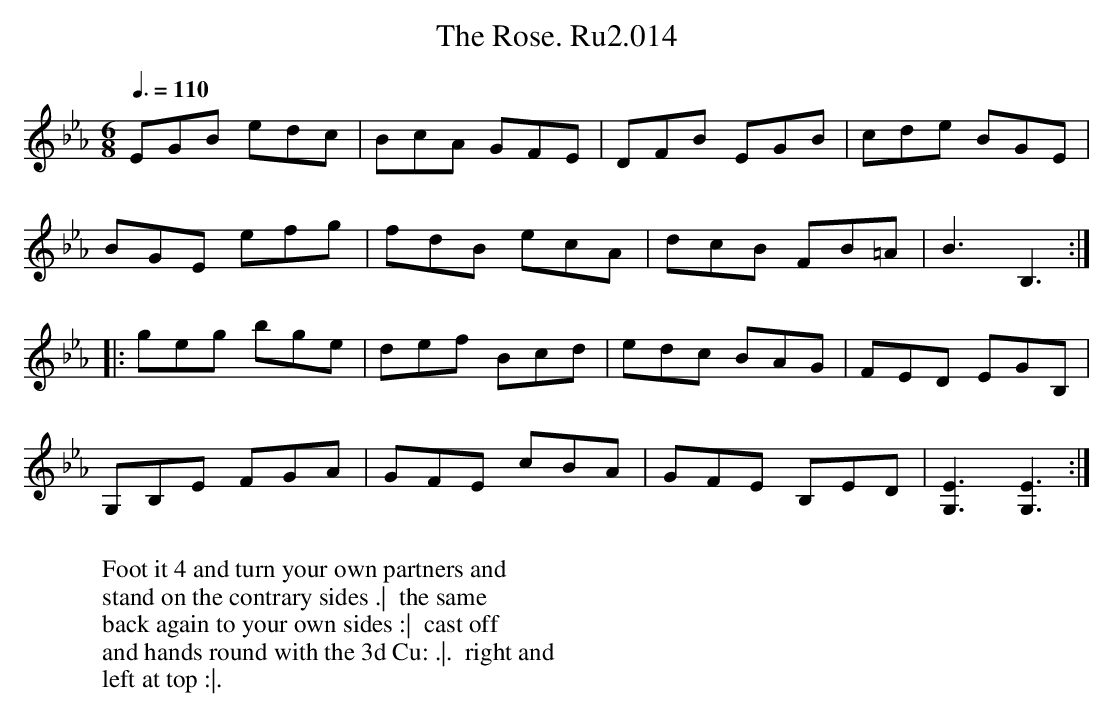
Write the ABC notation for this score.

X:1
T:Rose. Ru2.014, The
L:1/8
M:6/8
Q:3/8=110
K:Eb
EGB edc|BcA GFE|DFB EGB|cde BGE|
BGE efg|fdB ecA|dcB FB=A|B3 B,3 :|
|: geg bge|def Bcd|edc BAG|FED EGB,|
G,B,E FGA|GFE cBA|GFE B,ED|[E3G,3][E3G,3]:|
W:
W: Foot it 4 and turn your own partners and
W: stand on the contrary sides .|  the same
W: back again to your own sides :|  cast off
W: and hands round with the 3d Cu: .|.  right and
W: left at top :|.
